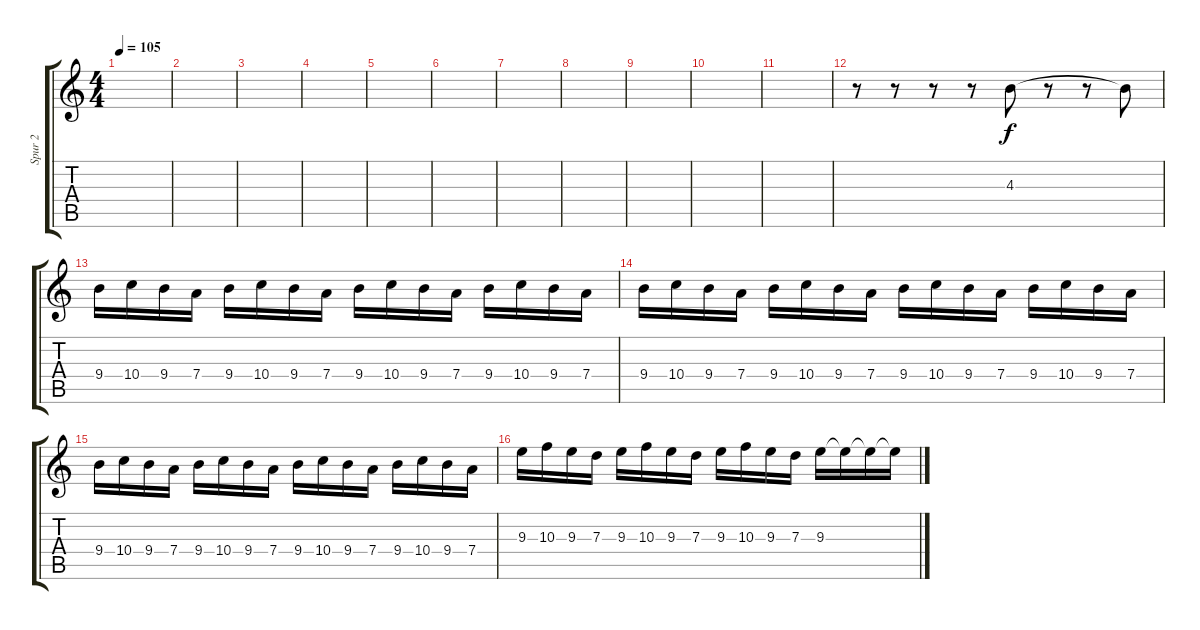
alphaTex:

\track ("Spur 2" "Spur 2") {instrument distortionguitar}
\staff {score tabs}
\tuning (E4 B3 G3 D3 A2 E2) {hide}
\ts (4 4)
\tempo 105
\clef g2
\ks c
|
|
|
|
|
|
|
|
|
|
|
r.8 r.8 r.8 r.8 4.3.8 r.8 r.8 4.3{t}.8 |
9.4.16 10.4.16 9.4.16 7.4.16 9.4.16 10.4.16 9.4.16 7.4.16 9.4.16 10.4.16 9.4.16 7.4.16 9.4.16 10.4.16 9.4.16 7.4.16 |
9.4.16 10.4.16 9.4.16 7.4.16 9.4.16 10.4.16 9.4.16 7.4.16 9.4.16 10.4.16 9.4.16 7.4.16 9.4.16 10.4.16 9.4.16 7.4.16 |
9.4.16 10.4.16 9.4.16 7.4.16 9.4.16 10.4.16 9.4.16 7.4.16 9.4.16 10.4.16 9.4.16 7.4.16 9.4.16 10.4.16 9.4.16 7.4.16 |
9.3.16 10.3.16 9.3.16 7.3.16 9.3.16 10.3.16 9.3.16 7.3.16 9.3.16 10.3.16 9.3.16 7.3.16 9.3.16 9.3{t}.16 9.3{t}.16 9.3{t}.16
